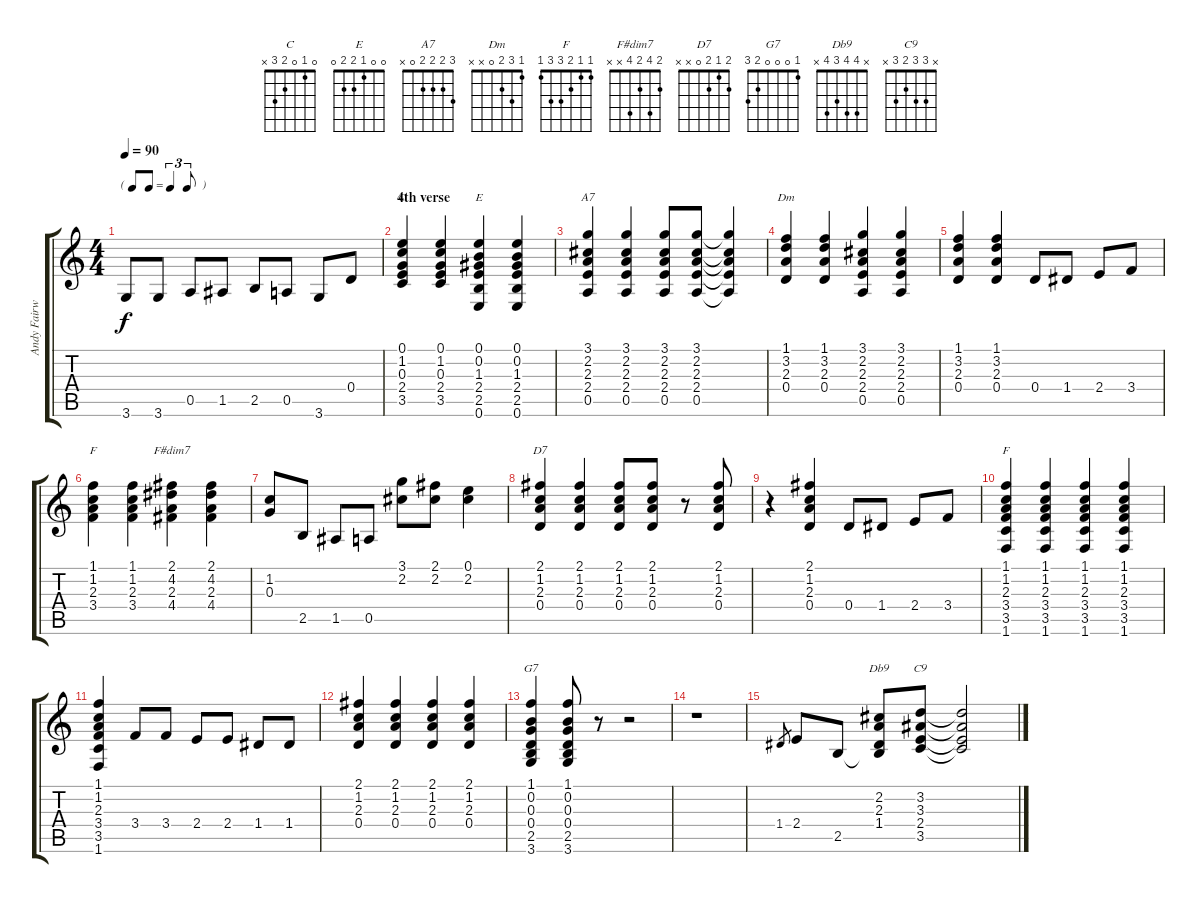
\track ("Andy Fairweather Low" "Andy Fairw") {instrument acousticguitarsteel}
\staff {score tabs}
\tuning (E4 B3 G3 D3 A2 E2) {hide}
\chord ("C" 0 1 0 2 3 x)
\chord ("E" 0 0 1 2 2 0)
\chord ("A7" 3 2 2 2 0 x)
\chord ("Dm" 1 3 2 0 x x)
\chord ("F" 1 1 2 3 x x)
\chord ("F#dim7" 2 4 2 4 x x)
\chord ("D7" 2 1 2 0 x x)
\chord ("F" 1 1 2 3 3 1)
\chord ("G7" 1 0 0 0 2 3)
\chord ("Db9" x 4 4 3 4 x)
\chord ("C9" x 3 3 2 3 x)
\ts (4 4)
\tf triplet8th
\tempo 90
\clef g2
\ks c
3.6.8{dy f} 3.6.8 0.5.8 1.5.8 2.5.8 0.5.8 3.6.8 0.4.8 |
\section ("" "4th verse")
(0.1 1.2 0.3 2.4 3.5).4{ch "C"} (0.1 1.2 0.3 2.4 3.5).4 (0.1 0.2 1.3 2.4 2.5 0.6).4{ch "E"} (0.1 0.2 1.3 2.4 2.5 0.6).4 |
(3.1 2.2 2.3 2.4 0.5).4{ch "A7"} (3.1 2.2 2.3 2.4 0.5).4 (3.1 2.2 2.3 2.4 0.5).8 (3.1 2.2 2.3 2.4 0.5).8 (3.1{t} 2.2{t} 2.3{t} 2.4{t} 0.5{t}).4 |
(1.1 3.2 2.3 0.4).4{ch "Dm"} (1.1 3.2 2.3 0.4).4 (3.1 2.2 2.3 2.4 0.5).4 (3.1 2.2 2.3 2.4 0.5).4 |
(1.1 3.2 2.3 0.4).4 (1.1 3.2 2.3 0.4).4 0.4.8 1.4.8 2.4.8 3.4.8 |
(1.1 1.2 2.3 3.4).4{ch "F"} (1.1 1.2 2.3 3.4).4 (2.1 4.2 2.3 4.4).4{ch "F#dim7"} (2.1 4.2 2.3 4.4).4 |
(1.2 0.3).8 2.5.8 1.5.8 0.5.8 (3.1 2.2).8 (2.1 2.2).8 (0.1 2.2).4 |
(2.1 1.2 2.3 0.4).4{ch "D7"} (2.1 1.2 2.3 0.4).4 (2.1 1.2 2.3 0.4).8 (2.1 1.2 2.3 0.4).8 r.8 (2.1 1.2 2.3 0.4).8 |
r.4 (2.1 1.2 2.3 0.4).4 0.4.8 1.4.8 2.4.8 3.4.8 |
(1.1 1.2 2.3 3.4 3.5 1.6).4{ch "F"} (1.1 1.2 2.3 3.4 3.5 1.6).4 (1.1 1.2 2.3 3.4 3.5 1.6).4 (1.1 1.2 2.3 3.4 3.5 1.6).4 |
(1.1 1.2 2.3 3.4 3.5 1.6).4 3.4.8 3.4.8 2.4.8 2.4.8 1.4.8 1.4.8 |
(2.1 1.2 2.3 0.4).4 (2.1 1.2 2.3 0.4).4 (2.1 1.2 2.3 0.4).4 (2.1 1.2 2.3 0.4).4 |
(1.1 0.2 0.3 0.4 2.5 3.6).4{ch "G7"} (1.1 0.2 0.3 0.4 2.5 3.6).8 r.8 r.2 |
r.1 |
1.4.8{gr} 2.4.8 2.5.8 (2.2 2.3 1.4 2.5{t}).8{ch "Db9"} (3.2 3.3 2.4 3.5).8{ch "C9"} (3.2{t} 3.3{t} 2.4{t} 3.5{t}).2
